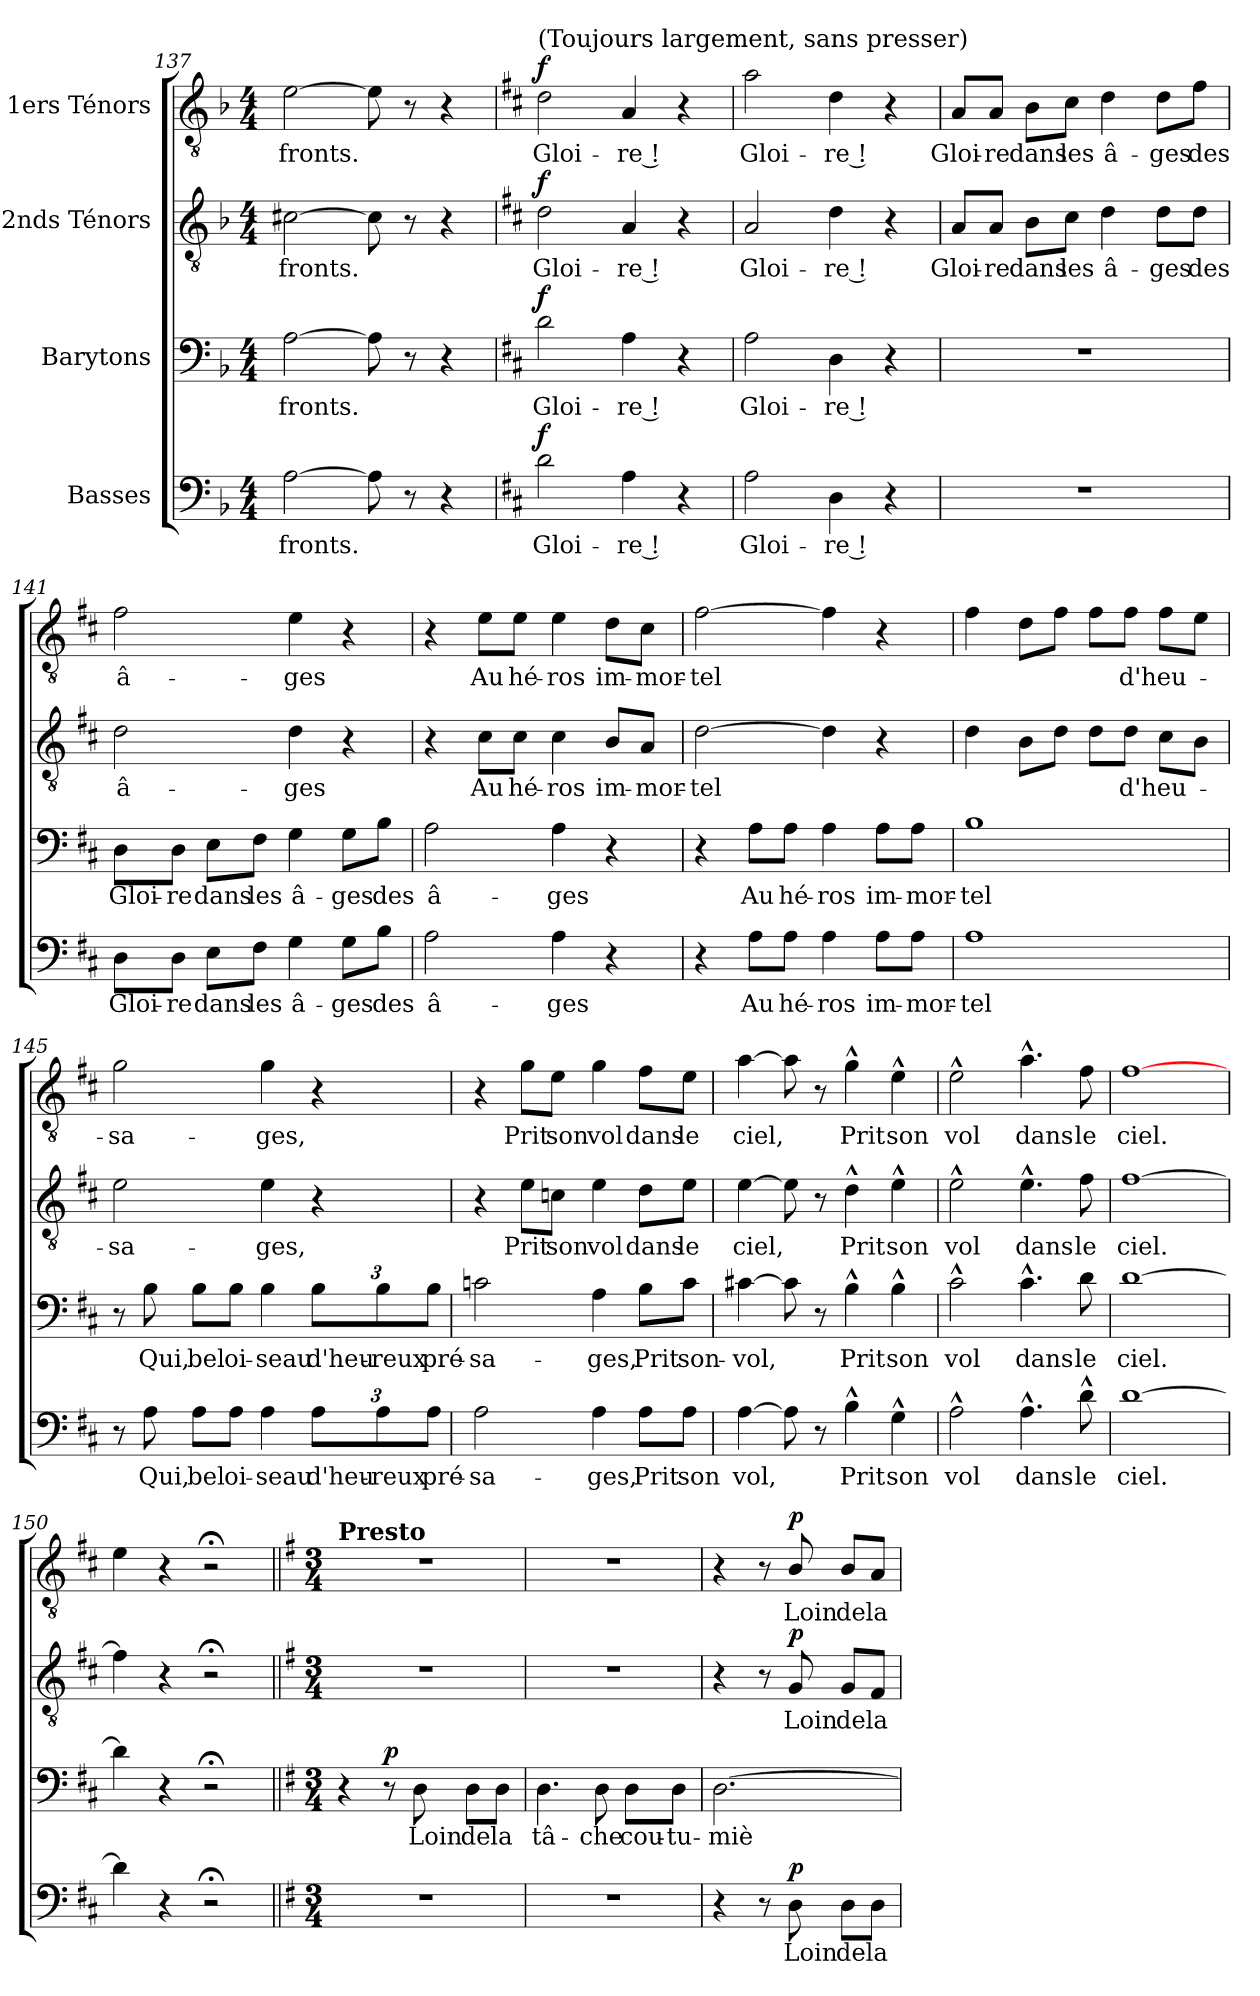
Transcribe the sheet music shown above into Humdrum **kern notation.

**kern	**text	**dynam	**kern	**text	**dynam	**kern	**text	**dynam	**kern	**text	**dynam
*part4	*part4	*part4	*part3	*part3	*part3	*part2	*part2	*part2	*part1	*part1	*part1
*staff4	*staff4	*staff4	*staff3	*staff3	*staff3	*staff2	*staff2	*staff2	*staff1	*staff1	*staff1
*I"Basses	*	*	*I"Barytons	*	*	*I"2nds Ténors	*	*	*I"1ers Ténors	*	*
*clefF4	*	*	*clefF4	*	*	*clefGv2	*	*	*clefGv2	*	*
*k[b-]	*	*	*k[b-]	*	*	*k[b-]	*	*	*k[b-]	*	*
*F:	*	*	*F:	*	*	*F:	*	*	*F:	*	*
*M4/4	*	*	*M4/4	*	*	*M4/4	*	*	*M4/4	*	*
=137	=137	=137	=137	=137	=137	=137	=137	=137	=137	=137	=137
!	!LO:LY:b	!	!	!LO:LY:b	!	!	!LO:LY:b	!	!	!LO:LY:b	!
[2A\	fronts.	.	[2A\	fronts.	.	[2c#X\	fronts.	.	[2e\	fronts.	.
8A\]	.	.	8A\]	.	.	8c#\]	.	.	8e\]	.	.
8r	.	.	8r	.	.	8r	.	.	8r	.	.
4r	.	.	4r	.	.	4r	.	.	4r	.	.
!!LO:PB:g=z
=138	=138	=138	=138	=138	=138	=138	=138	=138	=138	=138	=138
*k[f#c#]	*	*	*k[f#c#]	*	*	*k[f#c#]	*	*	*k[f#c#]	*	*
*D:	*	*	*D:	*	*	*D:	*	*	*D:	*	*
!	!	!	!	!	!	!	!	!	!LO:TX:a:t=(Toujours largement, sans presser)	!	!
!	!LO:LY:b	!LO:DY:a	!	!LO:LY:b	!LO:DY:a	!	!LO:LY:b	!LO:DY:a	!	!LO:LY:b	!LO:DY:a
2d\	Gloi-	f	2d\	Gloi-	f	2d\	Gloi-	f	2d\	Gloi-	f
!	!LO:LY:b	!	!	!LO:LY:b	!	!	!LO:LY:b	!	!	!LO:LY:b	!
4A\	-re !	.	4A\	-re !	.	4A/	-re !	.	4A/	-re !	.
4r	.	.	4r	.	.	4r	.	.	4r	.	.
=139	=139	=139	=139	=139	=139	=139	=139	=139	=139	=139	=139
!	!LO:LY:b	!	!	!LO:LY:b	!	!	!LO:LY:b	!	!	!LO:LY:b	!
2A\	Gloi-	.	2A\	Gloi-	.	2A/	Gloi-	.	2a\	Gloi-	.
!	!LO:LY:b	!	!	!LO:LY:b	!	!	!LO:LY:b	!	!	!LO:LY:b	!
4D\	-re !	.	4D\	-re !	.	4d\	-re !	.	4d\	-re !	.
4r	.	.	4r	.	.	4r	.	.	4r	.	.
=140	=140	=140	=140	=140	=140	=140	=140	=140	=140	=140	=140
!	!	!	!	!	!	!	!LO:LY:b	!	!	!LO:LY:b	!
1r	.	.	1r	.	.	8A/L	Gloi-	.	8A/L	Gloi-	.
!	!	!	!	!	!	!	!LO:LY:b	!	!	!LO:LY:b	!
.	.	.	.	.	.	8A/J	-re	.	8A/J	-re	.
!	!	!	!	!	!	!	!LO:LY:b	!	!	!LO:LY:b	!
.	.	.	.	.	.	8B\L	dans	.	8B\L	dans	.
!	!	!	!	!	!	!	!LO:LY:b	!	!	!LO:LY:b	!
.	.	.	.	.	.	8c#\J	les	.	8c#\J	les	.
!	!	!	!	!	!	!	!LO:LY:b	!	!	!LO:LY:b	!
.	.	.	.	.	.	4d\	â-	.	4d\	â-	.
!	!	!	!	!	!	!	!LO:LY:b	!	!	!LO:LY:b	!
.	.	.	.	.	.	8d\L	-ges	.	8d\L	-ges	.
!	!	!	!	!	!	!	!LO:LY:b	!	!	!LO:LY:b	!
.	.	.	.	.	.	8d\J	des	.	8f#\J	des	.
=141	=141	=141	=141	=141	=141	=141	=141	=141	=141	=141	=141
!	!LO:LY:b	!	!	!LO:LY:b	!	!	!LO:LY:b	!	!	!LO:LY:b	!
8D\L	Gloi-	.	8D\L	Gloi-	.	2d\	â-	.	2f#\	â-	.
!	!LO:LY:b	!	!	!LO:LY:b	!	!	!	!	!	!	!
8D\J	-re	.	8D\J	-re	.	.	.	.	.	.	.
!	!LO:LY:b	!	!	!LO:LY:b	!	!	!	!	!	!	!
8E\L	dans	.	8E\L	dans	.	.	.	.	.	.	.
!	!LO:LY:b	!	!	!LO:LY:b	!	!	!	!	!	!	!
8F#\J	les	.	8F#\J	les	.	.	.	.	.	.	.
!	!LO:LY:b	!	!	!LO:LY:b	!	!	!LO:LY:b	!	!	!LO:LY:b	!
4G\	â-	.	4G\	â-	.	4d\	-ges	.	4e\	-ges	.
!	!LO:LY:b	!	!	!LO:LY:b	!	!	!	!	!	!	!
8G\L	-ges	.	8G\L	-ges	.	4r	.	.	4r	.	.
!	!LO:LY:b	!	!	!LO:LY:b	!	!	!	!	!	!	!
8B\J	des	.	8B\J	des	.	.	.	.	.	.	.
!!LO:LB:g=z
=142	=142	=142	=142	=142	=142	=142	=142	=142	=142	=142	=142
!	!LO:LY:b	!	!	!LO:LY:b	!	!	!	!	!	!	!
2A\	â-	.	2A\	â-	.	4r	.	.	4r	.	.
!	!	!	!	!	!	!	!LO:LY:b	!	!	!LO:LY:b	!
.	.	.	.	.	.	8c#\L	Au	.	8e\L	Au	.
!	!	!	!	!	!	!	!LO:LY:b	!	!	!LO:LY:b	!
.	.	.	.	.	.	8c#\J	hé-	.	8e\J	hé-	.
!	!LO:LY:b	!	!	!LO:LY:b	!	!	!LO:LY:b	!	!	!LO:LY:b	!
4A\	-ges	.	4A\	-ges	.	4c#\	-ros	.	4e\	-ros	.
!	!	!	!	!	!	!	!LO:LY:b	!	!	!LO:LY:b	!
4r	.	.	4r	.	.	8B/L	im-	.	8d\L	im-	.
!	!	!	!	!	!	!	!LO:LY:b	!	!	!LO:LY:b	!
.	.	.	.	.	.	8A/J	-mor-	.	8c#\J	-mor-	.
=143	=143	=143	=143	=143	=143	=143	=143	=143	=143	=143	=143
!	!	!	!	!	!	!	!LO:LY:b	!	!	!LO:LY:b	!
4r	.	.	4r	.	.	[2d\	-tel	.	[2f#\	-tel	.
!	!LO:LY:b	!	!	!LO:LY:b	!	!	!	!	!	!	!
8A\L	Au	.	8A\L	Au	.	.	.	.	.	.	.
!	!LO:LY:b	!	!	!LO:LY:b	!	!	!	!	!	!	!
8A\J	hé-	.	8A\J	hé-	.	.	.	.	.	.	.
!	!LO:LY:b	!	!	!LO:LY:b	!	!	!	!	!	!	!
4A\	-ros	.	4A\	-ros	.	4d\]	.	.	4f#\]	.	.
!	!LO:LY:b	!	!	!LO:LY:b	!	!	!	!	!	!	!
8A\L	im-	.	8A\L	im-	.	4r	.	.	4r	.	.
!	!LO:LY:b	!	!	!LO:LY:b	!	!	!	!	!	!	!
8A\J	-mor-	.	8A\J	-mor-	.	.	.	.	.	.	.
=144	=144	=144	=144	=144	=144	=144	=144	=144	=144	=144	=144
!	!LO:LY:b	!	!	!LO:LY:b	!	!	!	!	!	!	!
1A	-tel	.	1B	-tel	.	4d\	.	.	4f#\	.	.
.	.	.	.	.	.	8B\L	.	.	8d\L	.	.
.	.	.	.	.	.	8d\J	.	.	8f#\J	.	.
.	.	.	.	.	.	8d\L	.	.	8f#\L	.	.
!	!	!	!	!	!	!	!LO:LY:b	!	!	!LO:LY:b	!
.	.	.	.	.	.	8d\J	d'heu-	.	8f#\J	d'heu-	.
.	.	.	.	.	.	8c#\L	.	.	8f#\L	.	.
.	.	.	.	.	.	8B\J	.	.	8e\J	.	.
!!LO:LB:g=z
=145	=145	=145	=145	=145	=145	=145	=145	=145	=145	=145	=145
!	!	!	!	!	!	!	!LO:LY:b	!	!	!LO:LY:b	!
8r	.	.	8r	.	.	2e\	-sa-	.	2g\	-sa-	.
!	!LO:LY:b	!	!	!LO:LY:b	!	!	!	!	!	!	!
8A\	Qui,	.	8B\	Qui,	.	.	.	.	.	.	.
!	!LO:LY:b	!	!	!LO:LY:b	!	!	!	!	!	!	!
8A\L	bel	.	8B\L	bel	.	.	.	.	.	.	.
!	!LO:LY:b	!	!	!LO:LY:b	!	!	!	!	!	!	!
8A\J	oi-	.	8B\J	oi-	.	.	.	.	.	.	.
!	!LO:LY:b	!	!	!LO:LY:b	!	!	!LO:LY:b	!	!	!LO:LY:b	!
4A\	-seau	.	4B\	-seau	.	4e\	-ges,	.	4g\	-ges,	.
!	!LO:LY:b	!	!	!LO:LY:b	!	!	!	!	!	!	!
12A\L	d'heu-	.	12B\L	d'heu-	.	4r	.	.	4r	.	.
!	!LO:LY:b	!	!	!LO:LY:b	!	!	!	!	!	!	!
12A\	-reux	.	12B\	-reux	.	.	.	.	.	.	.
!	!LO:LY:b	!	!	!LO:LY:b	!	!	!	!	!	!	!
12A\J	pré-	.	12B\J	pré-	.	.	.	.	.	.	.
=146	=146	=146	=146	=146	=146	=146	=146	=146	=146	=146	=146
!	!LO:LY:b	!	!	!LO:LY:b	!	!	!	!	!	!	!
2A\	-sa-	.	2cn\	-sa-	.	4r	.	.	4r	.	.
!	!	!	!	!	!	!	!LO:LY:b	!	!	!LO:LY:b	!
.	.	.	.	.	.	8e\L	Prit	.	8g\L	Prit	.
!	!	!	!	!	!	!	!LO:LY:b	!	!	!LO:LY:b	!
.	.	.	.	.	.	8cn\J	son	.	8e\J	son	.
!	!LO:LY:b	!	!	!LO:LY:b	!	!	!LO:LY:b	!	!	!LO:LY:b	!
4A\	-ges,	.	4A\	-ges,	.	4e\	vol	.	4g\	vol	.
!	!LO:LY:b	!	!	!LO:LY:b	!	!	!LO:LY:b	!	!	!LO:LY:b	!
8A\L	Prit	.	8B\L	Prit	.	8d\L	dans	.	8f#\L	dans	.
!	!LO:LY:b	!	!	!LO:LY:b	!	!	!LO:LY:b	!	!	!LO:LY:b	!
8A\J	son	.	8c\J	son-	.	8e\J	le	.	8e\J	le	.
=147	=147	=147	=147	=147	=147	=147	=147	=147	=147	=147	=147
!	!LO:LY:b	!	!	!LO:LY:b	!	!	!LO:LY:b	!	!	!LO:LY:b	!
[4A\	vol,	.	[4c#X\	-vol,	.	[4e\	ciel,	.	[4a\	ciel,	.
8A\]	.	.	8c#\]	.	.	8e\]	.	.	8a\]	.	.
8r	.	.	8r	.	.	8r	.	.	8r	.	.
!	!LO:LY:b	!	!	!LO:LY:b	!	!	!LO:LY:b	!	!	!LO:LY:b	!
4B^^>\	Prit	.	4B^^>\	Prit	.	4d^^>\	Prit	.	4g^^>\	Prit	.
!	!LO:LY:b	!	!	!LO:LY:b	!	!	!LO:LY:b	!	!	!LO:LY:b	!
4G^^>\	son	.	4B^^>\	son	.	4e^^>\	son	.	4e^^>\	son	.
=148	=148	=148	=148	=148	=148	=148	=148	=148	=148	=148	=148
!	!LO:LY:b	!	!	!LO:LY:b	!	!	!LO:LY:b	!	!	!LO:LY:b	!
2A^^>\	vol	.	2c#^^>\	vol	.	2e^^>\	vol	.	2e^^>\	vol	.
!	!LO:LY:b	!	!	!LO:LY:b	!	!	!LO:LY:b	!	!	!LO:LY:b	!
4.A^^>\	dans	.	4.c#^^>\	dans	.	4.e^^>\	dans	.	4.a^^>\	dans	.
!	!LO:LY:b	!	!	!LO:LY:b	!	!	!LO:LY:b	!	!	!LO:LY:b	!
8d^^>\	le	.	8d\	le	.	8f#\	le	.	8f#\	le	.
!!LO:LB:g=z
=149	=149	=149	=149	=149	=149	=149	=149	=149	=149	=149	=149
!	!LO:LY:b	!	!	!LO:LY:b	!	!	!LO:LY:b	!	!	!LO:LY:b	!
[1d	ciel.	.	[1d	ciel.	.	[1f#	ciel.	.	[1f#	ciel.	.
=150	=150	=150	=150	=150	=150	=150	=150	=150	=150	=150	=150
4d\]	.	.	4d\]	.	.	4f#\]	.	.	4e\	.	.
4r	.	.	4r	.	.	4r	.	.	4r	.	.
2r;<	.	.	2r;<	.	.	2r;<	.	.	2r;<	.	.
=151||	=151||	=151||	=151||	=151||	=151||	=151||	=151||	=151||	=151||	=151||	=151||
*k[f#]	*	*	*k[f#]	*	*	*k[f#]	*	*	*k[f#]	*	*
*G:	*	*	*G:	*	*	*G:	*	*	*G:	*	*
*M3/4	*	*	*M3/4	*	*	*M3/4	*	*	*M3/4	*	*
*	*	*	*	*	*	*	*	*	*MM216	*	*
!	!	!	!	!	!	!	!	!	!LO:TX:a:B:t=Presto	!	!
2.r	.	.	4r	.	.	2.r	.	.	2.r	.	.
!	!	!	!	!	!LO:DY:a	!	!	!	!	!	!
.	.	.	8r	.	p	.	.	.	.	.	.
!	!	!	!	!LO:LY:b	!	!	!	!	!	!	!
.	.	.	8D\	Loin	.	.	.	.	.	.	.
!	!	!	!	!LO:LY:b	!	!	!	!	!	!	!
.	.	.	8D\L	de	.	.	.	.	.	.	.
!	!	!	!	!LO:LY:b	!	!	!	!	!	!	!
.	.	.	8D\J	la	.	.	.	.	.	.	.
=152	=152	=152	=152	=152	=152	=152	=152	=152	=152	=152	=152
!	!	!	!	!LO:LY:b	!	!	!	!	!	!	!
2.r	.	.	4.D\	tâ-	.	2.r	.	.	2.r	.	.
!	!	!	!	!LO:LY:b	!	!	!	!	!	!	!
.	.	.	8D\	-che	.	.	.	.	.	.	.
!	!	!	!	!LO:LY:b	!	!	!	!	!	!	!
.	.	.	8D\L	cou-	.	.	.	.	.	.	.
!	!	!	!	!LO:LY:b	!	!	!	!	!	!	!
.	.	.	8D\J	-tu-	.	.	.	.	.	.	.
=153	=153	=153	=153	=153	=153	=153	=153	=153	=153	=153	=153
!	!	!	!	!LO:LY:b	!	!	!	!	!	!	!
4r	.	.	[2.D\	-miè-	.	4r	.	.	4r	.	.
8r	.	.	.	.	.	8r	.	.	8r	.	.
!	!LO:LY:b	!LO:DY:a	!	!	!	!	!LO:LY:b	!LO:DY:a	!	!LO:LY:b	!LO:DY:a
8D\	Loin	p	.	.	.	8G/	Loin	p	8B/	Loin	p
!	!LO:LY:b	!	!	!	!	!	!LO:LY:b	!	!	!LO:LY:b	!
8D\L	de	.	.	.	.	8G/L	de	.	8B/L	de	.
!	!LO:LY:b	!	!	!	!	!	!LO:LY:b	!	!	!LO:LY:b	!
8D\J	la	.	.	.	.	8F#/J	la	.	8A/J	la	.
=	=	=	=	=	=	=	=	=	=	=	=
*-	*-	*-	*-	*-	*-	*-	*-	*-	*-	*-	*-
